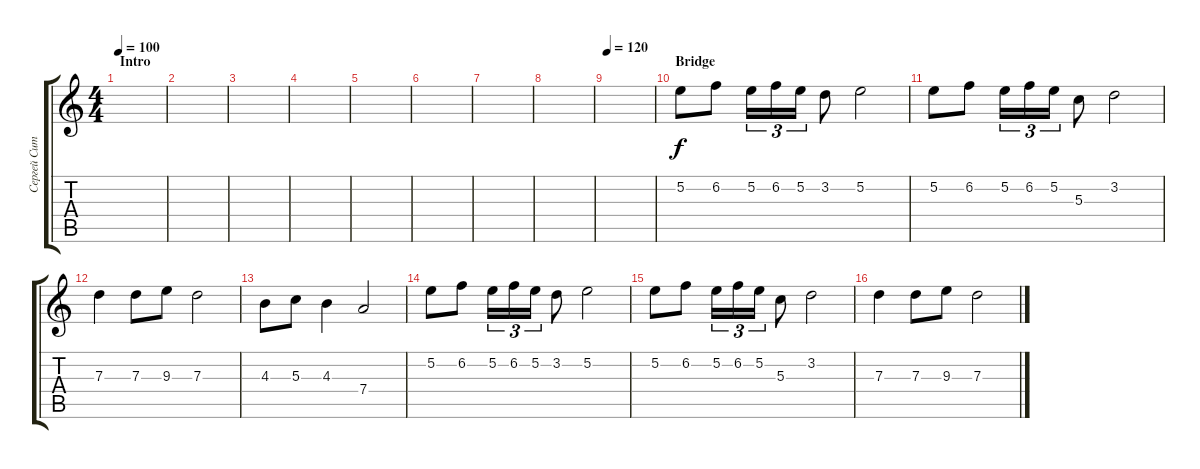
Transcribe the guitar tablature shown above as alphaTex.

\track ("Сергей Ситников" "Сергей Сит") {instrument acousticguitarsteel}
\staff {score tabs}
\tuning (E4 B3 G3 D3 A2 E2) {hide}
\ts (4 4)
\section ("" "Intro")
\tempo 100
\clef g2
\ks c
|
|
|
|
|
|
|
|
\tempo 120
|
\section ("" "Bridge")
5.2.8 6.2.8 5.2.16{tu (3 2)} 6.2.16{tu (3 2)} 5.2.16{tu (3 2)} 3.2.8 5.2.2 |
5.2.8 6.2.8 5.2.16{tu (3 2)} 6.2.16{tu (3 2)} 5.2.16{tu (3 2)} 5.3.8 3.2.2 |
7.3.4 7.3.8 9.3.8 7.3.2 |
4.3.8 5.3.8 4.3.4 7.4.2 |
5.2.8 6.2.8 5.2.16{tu (3 2)} 6.2.16{tu (3 2)} 5.2.16{tu (3 2)} 3.2.8 5.2.2 |
5.2.8 6.2.8 5.2.16{tu (3 2)} 6.2.16{tu (3 2)} 5.2.16{tu (3 2)} 5.3.8 3.2.2 |
7.3.4 7.3.8 9.3.8 7.3.2
